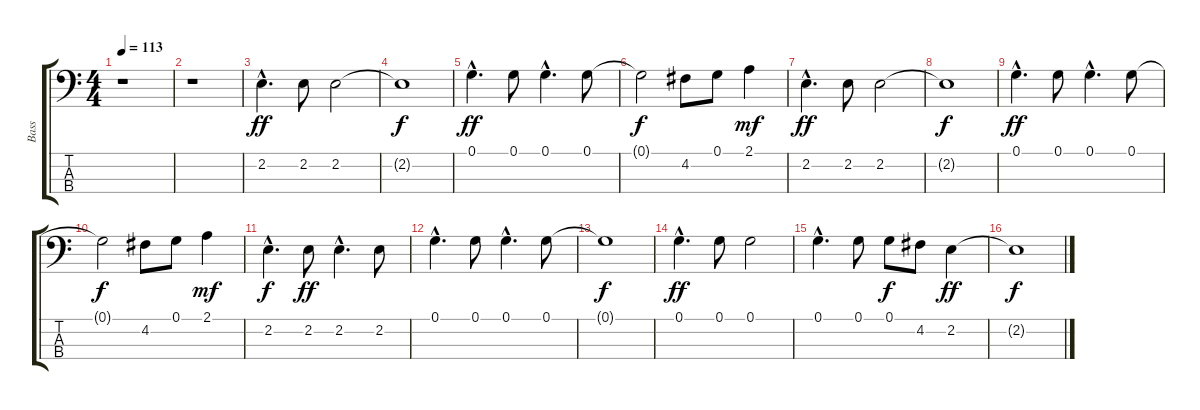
\track ("Bass" "Bass") {instrument electricbassfinger}
\staff {score tabs}
\tuning (G2 D2 A1 E1) {hide}
\ts (4 4)
\tempo 113
\clef f4
\ks c
r.1{dy ff instrument electricbassfinger} |
r.1 |
2.2{hac}.4{d} 2.2.8 2.2.2 |
2.2{t}.1{dy f} |
0.1{hac}.4{d dy ff} 0.1.8 0.1{hac}.4{d} 0.1.8 |
0.1{t}.2{dy f} 4.2.8 0.1.8 2.1.4{dy mf} |
2.2{hac}.4{d dy ff} 2.2.8 2.2.2 |
2.2{t}.1{dy f} |
0.1{hac}.4{d dy ff} 0.1.8 0.1{hac}.4{d} 0.1.8 |
0.1{t}.2{dy f} 4.2.8 0.1.8 2.1.4{dy mf} |
2.2{hac}.4{d dy f} 2.2.8{dy ff} 2.2{hac}.4{d} 2.2.8 |
0.1{hac}.4{d} 0.1.8 0.1{hac}.4{d} 0.1.8 |
0.1{t}.1{dy f} |
0.1{hac}.4{d dy ff} 0.1.8 0.1.2 |
0.1{hac}.4{d} 0.1.8 0.1.8{dy f} 4.2.8 2.2.4{dy ff} |
2.2{t}.1{dy f}
